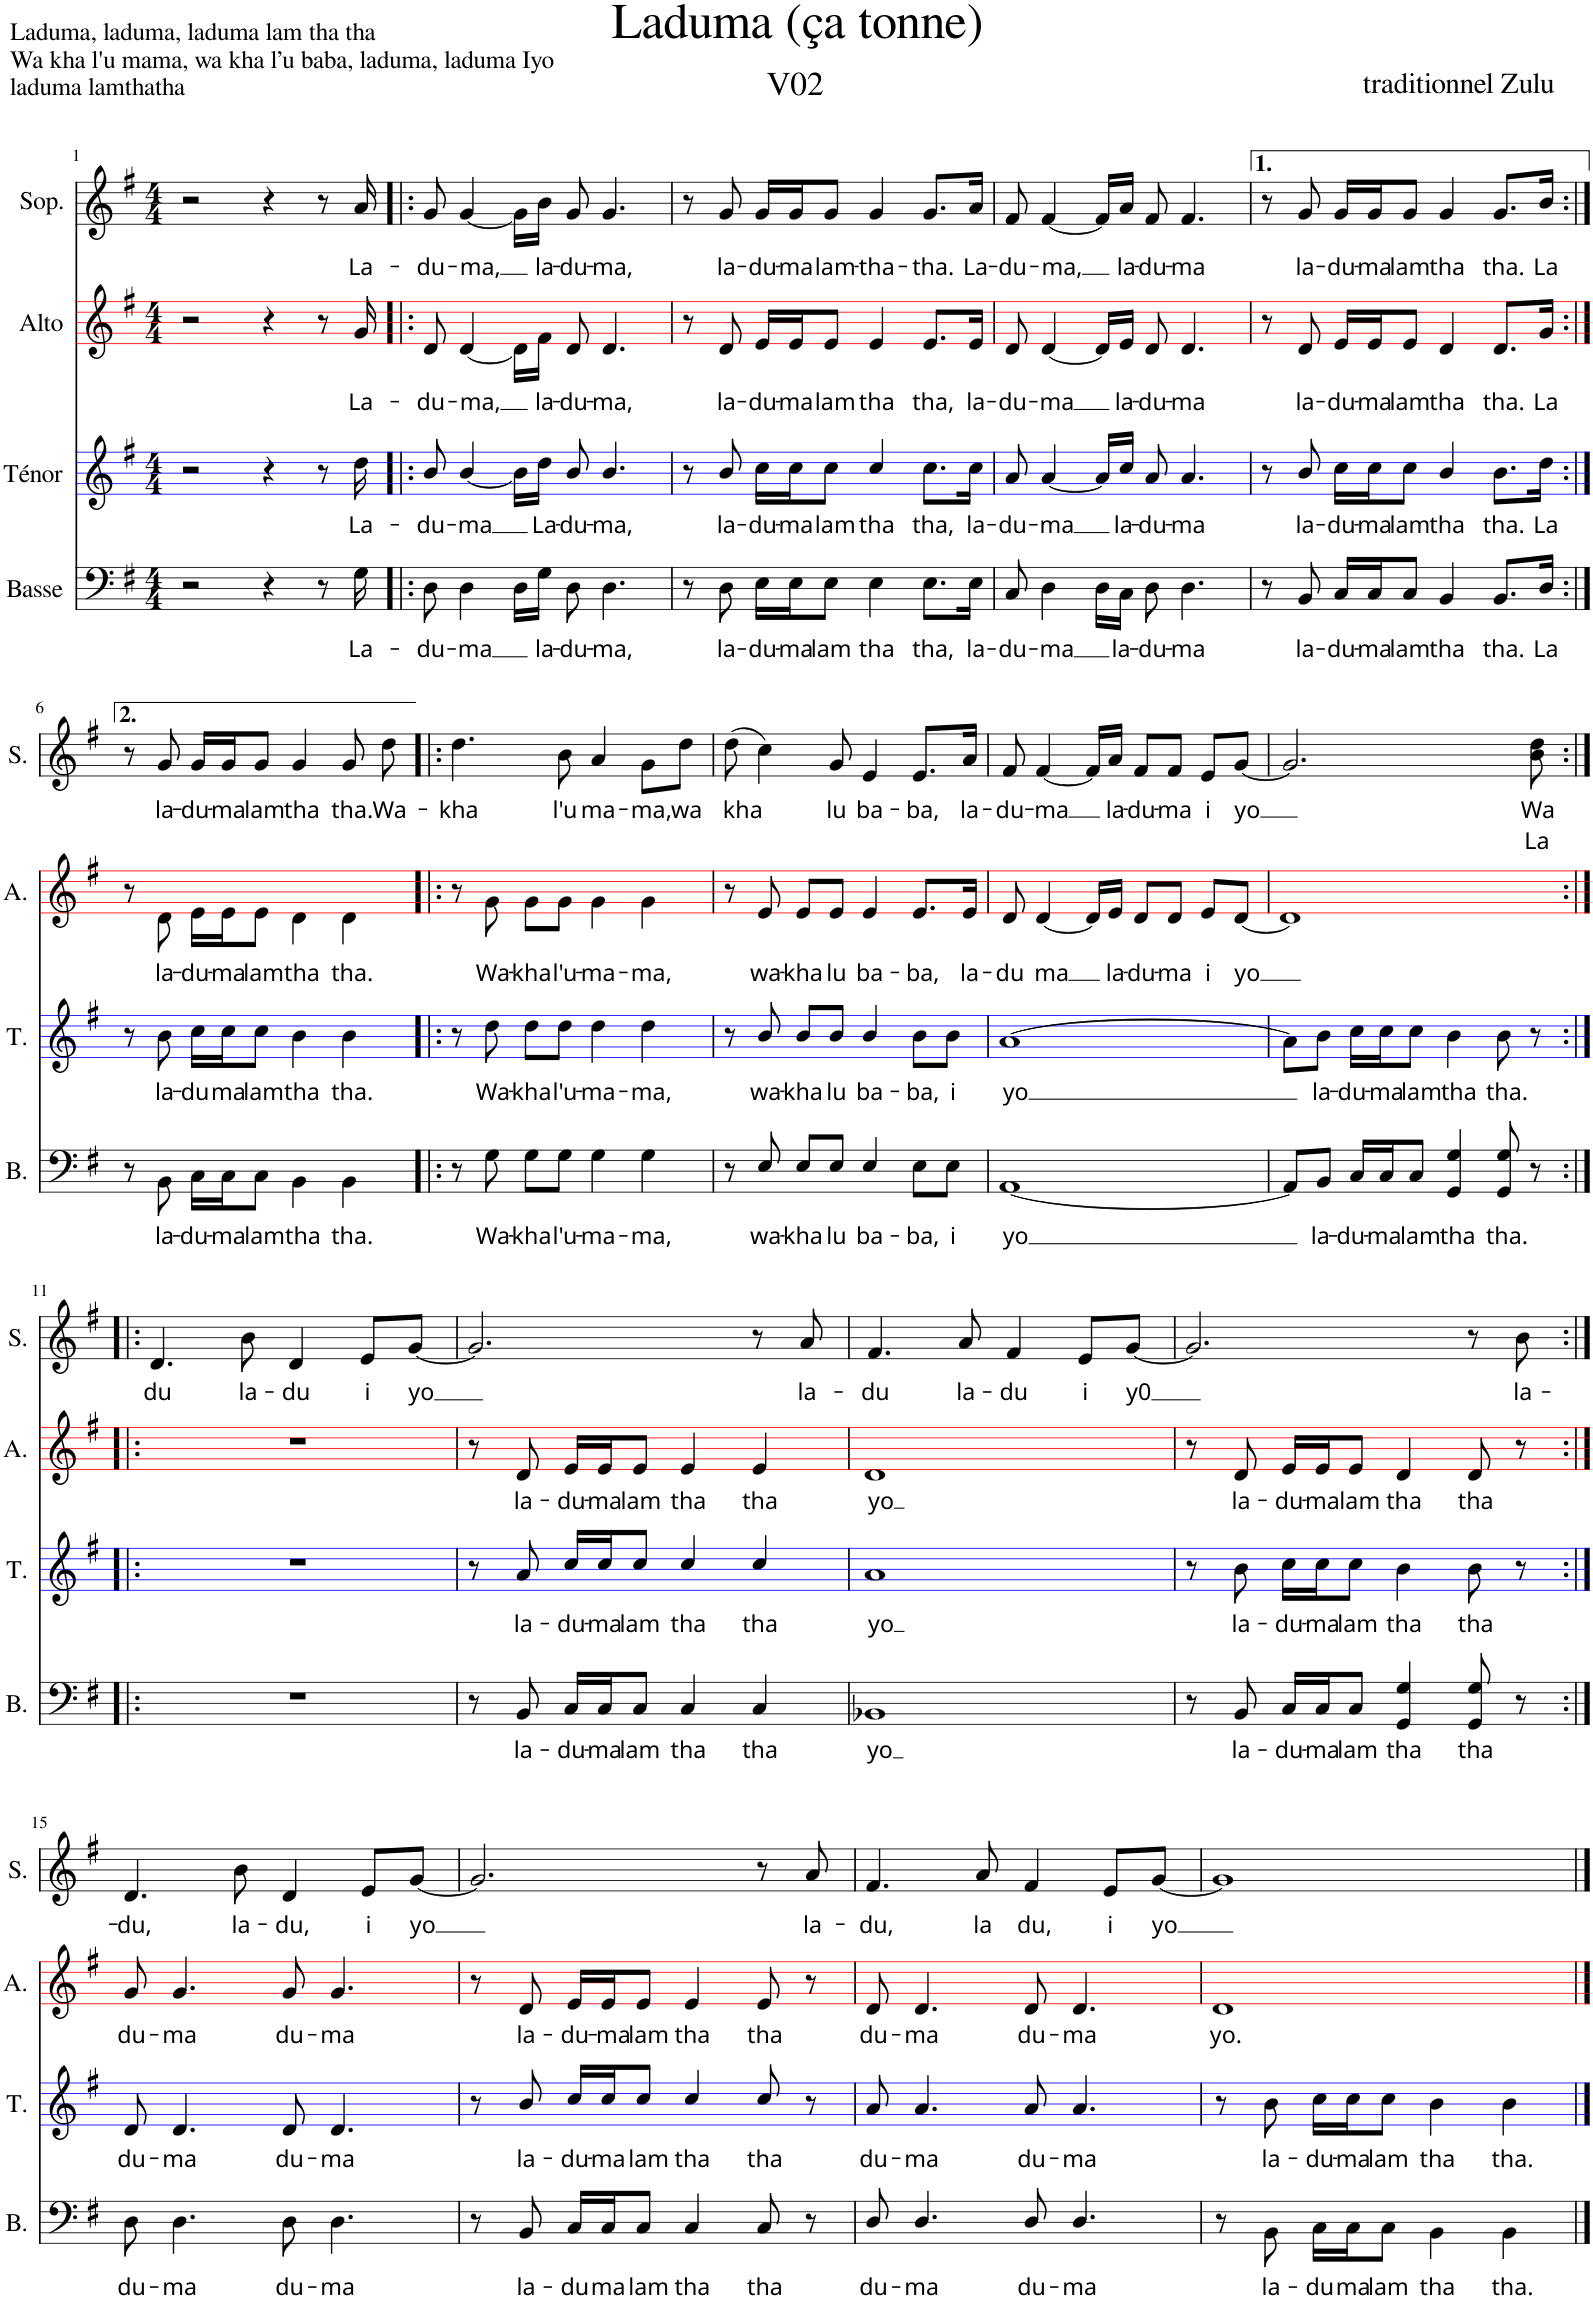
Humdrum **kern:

**kern	**text	**kern	**text	**kern	**text	**kern	**text	**text
*part4	*part4	*part3	*part3	*part2	*part2	*part1	*part1	*part1
*staff4	*staff4	*staff3	*staff3	*staff2	*staff2	*staff1	*staff1	*staff1
*I"Basse	*	*I"Ténor	*	*I"Alto	*	*I"Sop.	*	*
*I'B.	*	*I'T.	*	*I'A.	*	*I'S.	*	*
*	*	*stria5	*	*stria5	*	*	*	*
*clefF4	*	*clefG2	*	*clefG2	*	*clefG2	*	*
*k[f#]	*	*k[f#]	*	*k[f#]	*	*k[f#]	*	*
*M4/4	*	*M4/4	*	*M4/4	*	*M4/4	*	*
=1	=1	=1	=1	=1	=1	=1	=1	=1
2r	.	2r	.	2r	.	2r	.	.
4r	.	4r	.	4r	.	4r	.	.
8r	.	8r	.	8r	.	8r	.	.
!	!LO:LY:b	!	!LO:LY:b	!	!LO:LY:b	!	!LO:LY:b	!
16G\	La-	16dd\	La-	16g/	La-	16a/	La-	.
=2!|:	=2!|:	=2!|:	=2!|:	=2!|:	=2!|:	=2!|:	=2!|:	=2!|:
!	!LO:LY:b	!	!LO:LY:b	!	!LO:LY:b	!	!LO:LY:b	!
8D\	-du-	8b/	-du-	8d/	-du-	8g/	-du-	.
!	!LO:LY:b	!	!LO:LY:b	!	!LO:LY:b	!	!LO:LY:b	!
4D\	-ma	[<4b/	-ma	[<4d/	-ma,	[<4g/	-ma,	.
16D\LL	.	16b\LL]	.	16d\LL]	.	16g\LL]	.	.
!	!LO:LY:b	!	!LO:LY:b	!	!LO:LY:b	!	!LO:LY:b	!
16G\JJ	la-	16dd\JJ	La-	16f#\JJ	la-	16b\JJ	la-	.
!	!LO:LY:b	!	!LO:LY:b	!	!LO:LY:b	!	!LO:LY:b	!
8D\	-du-	8b/	-du-	8d/	-du-	8g/	-du-	.
!	!LO:LY:b	!	!LO:LY:b	!	!LO:LY:b	!	!LO:LY:b	!
4.D\	-ma,	4.b/	-ma,	4.d/	-ma,	4.g/	-ma,	.
=3	=3	=3	=3	=3	=3	=3	=3	=3
8r	.	8r	.	8r	.	8r	.	.
!	!LO:LY:b	!	!LO:LY:b	!	!LO:LY:b	!	!LO:LY:b	!
8D\	la-	8b/	la-	8d/	la-	8g/	la-	.
!	!LO:LY:b	!	!LO:LY:b	!	!LO:LY:b	!	!LO:LY:b	!
16E\LL	-du-	16cc\LL	-du-	16e/LL	-du-	16g/LL	-du-	.
!	!LO:LY:b	!	!LO:LY:b	!	!LO:LY:b	!	!LO:LY:b	!
16E\J	-ma	16cc\J	-ma	16e/J	-ma	16g/J	-ma	.
!	!LO:LY:b	!	!LO:LY:b	!	!LO:LY:b	!	!LO:LY:b	!
8E\J	lam	8cc\J	lam	8e/J	lam	8g/J	lam-	.
!	!LO:LY:b	!	!LO:LY:b	!	!LO:LY:b	!	!LO:LY:b	!
4E\	tha	4cc/	tha	4e/	tha	4g/	-tha-	.
!	!LO:LY:b	!	!LO:LY:b	!	!LO:LY:b	!	!LO:LY:b	!
8.E\L	tha,	8.cc\L	tha,	8.e/L	tha,	8.g/L	-tha.	.
!	!LO:LY:b	!	!LO:LY:b	!	!LO:LY:b	!	!LO:LY:b	!
16E\Jk	la-	16cc\Jk	la-	16e/Jk	la-	16a/Jk	La-	.
=4	=4	=4	=4	=4	=4	=4	=4	=4
!	!LO:LY:b	!	!LO:LY:b	!	!LO:LY:b	!	!LO:LY:b	!
8C/	-du-	8a/	-du-	8d/	-du-	8f#/	-du-	.
!	!LO:LY:b	!	!LO:LY:b	!	!LO:LY:b	!	!LO:LY:b	!
4D\	-ma	[<4a/	-ma	[<4d/	-ma	[<4f#/	-ma,	.
16D\LL	.	16a/LL]	.	16d/LL]	.	16f#/LL]	.	.
!	!LO:LY:b	!	!LO:LY:b	!	!LO:LY:b	!	!LO:LY:b	!
16C\JJ	la-	16cc/JJ	la-	16e/JJ	la-	16a/JJ	la-	.
!	!LO:LY:b	!	!LO:LY:b	!	!LO:LY:b	!	!LO:LY:b	!
8D\	-du-	8a/	-du-	8d/	-du-	8f#/	-du-	.
!	!LO:LY:b	!	!LO:LY:b	!	!LO:LY:b	!	!LO:LY:b	!
4.D\	-ma	4.a/	-ma	4.d/	-ma	4.f#/	-ma	.
=5	=5	=5	=5	=5	=5	=5	=5	=5
8r	.	8r	.	8r	.	8r	.	.
!	!LO:LY:b	!	!LO:LY:b	!	!LO:LY:b	!	!LO:LY:b	!
8BB/	la-	8b/	la-	8d/	la-	8g/	la-	.
!	!LO:LY:b	!	!LO:LY:b	!	!LO:LY:b	!	!LO:LY:b	!
16C/LL	-du-	16cc\LL	-du-	16e/LL	-du-	16g/LL	-du-	.
!	!LO:LY:b	!	!LO:LY:b	!	!LO:LY:b	!	!LO:LY:b	!
16C/J	-ma	16cc\J	-ma	16e/J	-ma	16g/J	-ma	.
!	!LO:LY:b	!	!LO:LY:b	!	!LO:LY:b	!	!LO:LY:b	!
8C/J	lam	8cc\J	lam	8e/J	lam	8g/J	lam	.
!	!LO:LY:b	!	!LO:LY:b	!	!LO:LY:b	!	!LO:LY:b	!
4BB/	tha	4b/	tha	4d/	tha	4g/	tha	.
!	!LO:LY:b	!	!LO:LY:b	!	!LO:LY:b	!	!LO:LY:b	!
8.BB/L	tha.	8.b\L	tha.	8.d/L	tha.	8.g/L	tha.	.
!	!LO:LY:b	!	!LO:LY:b	!	!LO:LY:b	!	!LO:LY:b	!
16D/Jk	La	16dd\Jk	La	16g/Jk	La	16b/Jk	La	.
!!LO:LB:g=z
=6:|!	=6:|!	=6:|!	=6:|!	=6:|!	=6:|!	=6:|!	=6:|!	=6:|!
8r	.	8r	.	8r	.	8r	.	.
!	!LO:LY:b	!	!LO:LY:b	!	!LO:LY:b	!	!LO:LY:b	!
8BB\	la-	8b\	la-	8d\	la-	8g/	la-	.
!	!LO:LY:b	!	!LO:LY:b	!	!LO:LY:b	!	!LO:LY:b	!
16C\LL	-du-	16cc\LL	-du	16e\LL	-du-	16g/LL	-du-	.
!	!LO:LY:b	!	!LO:LY:b	!	!LO:LY:b	!	!LO:LY:b	!
16C\J	-ma	16cc\J	ma	16e\J	-ma	16g/J	-ma	.
!	!LO:LY:b	!	!LO:LY:b	!	!LO:LY:b	!	!LO:LY:b	!
8C\J	lam	8cc\J	lam	8e\J	lam	8g/J	lam	.
!	!LO:LY:b	!	!LO:LY:b	!	!LO:LY:b	!	!LO:LY:b	!
4BB\	tha	4b\	tha	4d\	tha	4g/	tha	.
!	!LO:LY:b	!	!LO:LY:b	!	!LO:LY:b	!	!LO:LY:b	!
4BB\	tha.	4b\	tha.	4d\	tha.	8g/	tha.	.
!	!	!	!	!	!	!	!LO:LY:b	!
.	.	.	.	.	.	8dd\	Wa-	.
=7!|:	=7!|:	=7!|:	=7!|:	=7!|:	=7!|:	=7!|:	=7!|:	=7!|:
!	!	!	!	!	!	!	!LO:LY:b	!
8r	.	8r	.	8r	.	4.dd\	-kha	.
!	!LO:LY:b	!	!LO:LY:b	!	!LO:LY:b	!	!	!
8G\	Wa-	8dd\	Wa-	8g\	Wa-	.	.	.
!	!LO:LY:b	!	!LO:LY:b	!	!LO:LY:b	!	!	!
8G\L	-kha	8dd\L	-kha	8g\L	-kha	.	.	.
!	!LO:LY:b	!	!LO:LY:b	!	!LO:LY:b	!	!LO:LY:b	!
8G\J	l'u-	8dd\J	l'u-	8g\J	l'u-	8b\	l'u	.
!	!LO:LY:b	!	!LO:LY:b	!	!LO:LY:b	!	!LO:LY:b	!
4G\	-ma-	4dd\	-ma-	4g\	-ma-	4a/	ma-	.
!	!LO:LY:b	!	!LO:LY:b	!	!LO:LY:b	!	!LO:LY:b	!
4G\	-ma,	4dd\	-ma,	4g\	-ma,	8g\L	-ma,	.
!	!	!	!	!	!	!	!LO:LY:b	!
.	.	.	.	.	.	8dd\J	wa	.
=8	=8	=8	=8	=8	=8	=8	=8	=8
!	!	!	!	!	!	!	!LO:LY:b	!
8r	.	8r	.	8r	.	(8dd\	kha	.
!	!LO:LY:b	!	!LO:LY:b	!	!LO:LY:b	!	!	!
8E/	wa-	8b/	wa-	8e/	wa-	4cc\)	.	.
!	!LO:LY:b	!	!LO:LY:b	!	!LO:LY:b	!	!	!
8E/L	-kha	8b/L	-kha	8e/L	-kha	.	.	.
!	!LO:LY:b	!	!LO:LY:b	!	!LO:LY:b	!	!LO:LY:b	!
8E/J	lu	8b/J	lu	8e/J	lu	8g/	lu	.
!	!LO:LY:b	!	!LO:LY:b	!	!LO:LY:b	!	!LO:LY:b	!
4E/	ba-	4b/	ba-	4e/	ba-	4e/	ba-	.
!	!LO:LY:b	!	!LO:LY:b	!	!LO:LY:b	!	!LO:LY:b	!
8E\L	-ba,	8b\L	-ba,	8.e/L	-ba,	8.e/L	-ba,	.
!	!LO:LY:b	!	!LO:LY:b	!	!	!	!	!
8E\J	i	8b\J	i	.	.	.	.	.
!	!	!	!	!	!LO:LY:b	!	!LO:LY:b	!
.	.	.	.	16e/Jk	la-	16a/Jk	la-	.
=9	=9	=9	=9	=9	=9	=9	=9	=9
!	!LO:LY:b	!	!LO:LY:b	!	!LO:LY:b	!	!LO:LY:b	!
[1AA	yo	[1a	yo	8d/	-du	8f#/	-du-	.
!	!	!	!	!	!LO:LY:b	!	!LO:LY:b	!
.	.	.	.	[<4d/	ma	[<4f#/	-ma	.
.	.	.	.	16d/LL]	.	16f#/LL]	.	.
!	!	!	!	!	!LO:LY:b	!	!LO:LY:b	!
.	.	.	.	16e/JJ	la-	16a/JJ	la-	.
!	!	!	!	!	!LO:LY:b	!	!LO:LY:b	!
.	.	.	.	8d/L	-du-	8f#/L	-du-	.
!	!	!	!	!	!LO:LY:b	!	!LO:LY:b	!
.	.	.	.	8d/J	-ma	8f#/J	-ma	.
!	!	!	!	!	!LO:LY:b	!	!LO:LY:b	!
.	.	.	.	8e/L	i	8e/L	i	.
!	!	!	!	!	!LO:LY:b	!	!LO:LY:b	!
.	.	.	.	[<8d/J	yo	[8g/J	yo	.
=10	=10	=10	=10	=10	=10	=10	=10	=10
8AA/L]	.	8a\L]	.	1d]	.	2.g/]	.	.
!	!LO:LY:b	!	!LO:LY:b	!	!	!	!	!
8BB/J	la-	8b\J	la-	.	.	.	.	.
!	!LO:LY:b	!	!LO:LY:b	!	!	!	!	!
16C/LL	-du-	16cc\LL	-du-	.	.	.	.	.
!	!LO:LY:b	!	!LO:LY:b	!	!	!	!	!
16C/J	-ma	16cc\J	-ma	.	.	.	.	.
!	!LO:LY:b	!	!LO:LY:b	!	!	!	!	!
8C/J	lam	8cc\J	lam	.	.	.	.	.
!	!LO:LY:b	!	!LO:LY:b	!	!	!	!	!
4GG/ 4G/	tha	4b\	tha	.	.	.	.	.
!	!LO:LY:b	!	!LO:LY:b	!	!	!	!	!
8GG/ 8G/	tha.	8b\	tha.	.	.	8ryy	.	.
!	!	!	!	!	!	!	!LO:LY:b	!LO:LY:b
8r	.	8r	.	.	.	8b\ 8dd\	Wa	La
!!LO:LB:g=z
=11:|!|:	=11:|!|:	=11:|!|:	=11:|!|:	=11:|!|:	=11:|!|:	=11:|!|:	=11:|!|:	=11:|!|:
!	!	!	!	!	!	!	!LO:LY:b	!
1r	.	1r	.	1r	.	4.d/	-du	.
!	!	!	!	!	!	!	!LO:LY:b	!
.	.	.	.	.	.	8b\	la-	.
!	!	!	!	!	!	!	!LO:LY:b	!
.	.	.	.	.	.	4d/	-du	.
!	!	!	!	!	!	!	!LO:LY:b	!
.	.	.	.	.	.	8e/L	i	.
!	!	!	!	!	!	!	!LO:LY:b	!
.	.	.	.	.	.	[8g/J	yo	.
=12	=12	=12	=12	=12	=12	=12	=12	=12
8r	.	8r	.	8r	.	2.g/]	.	.
!	!LO:LY:b	!	!LO:LY:b	!	!LO:LY:b	!	!	!
8BB/	la-	8a/	la-	8d/	la-	.	.	.
!	!LO:LY:b	!	!LO:LY:b	!	!LO:LY:b	!	!	!
16C/LL	-du-	16cc/LL	-du-	16e/LL	-du-	.	.	.
!	!LO:LY:b	!	!LO:LY:b	!	!LO:LY:b	!	!	!
16C/J	-ma	16cc/J	-ma	16e/J	-ma	.	.	.
!	!LO:LY:b	!	!LO:LY:b	!	!LO:LY:b	!	!	!
8C/J	lam	8cc/J	lam	8e/J	lam	.	.	.
!	!LO:LY:b	!	!LO:LY:b	!	!LO:LY:b	!	!	!
4C/	tha	4cc/	tha	4e/	tha	.	.	.
!	!LO:LY:b	!	!LO:LY:b	!	!LO:LY:b	!	!	!
4C/	tha	4cc/	tha	4e/	tha	8r	.	.
!	!	!	!	!	!	!	!LO:LY:b	!
.	.	.	.	.	.	8a/	la-	.
=13	=13	=13	=13	=13	=13	=13	=13	=13
!	!LO:LY:b	!	!LO:LY:b	!	!LO:LY:b	!	!LO:LY:b	!
1BB-X	yo	1a	yo	1d	yo	4.f#/	-du	.
!	!	!	!	!	!	!	!LO:LY:b	!
.	.	.	.	.	.	8a/	la-	.
!	!	!	!	!	!	!	!LO:LY:b	!
.	.	.	.	.	.	4f#/	-du	.
!	!	!	!	!	!	!	!LO:LY:b	!
.	.	.	.	.	.	8e/L	i	.
!	!	!	!	!	!	!	!LO:LY:b	!
.	.	.	.	.	.	[<8g/J	y0	.
=14	=14	=14	=14	=14	=14	=14	=14	=14
8r	.	8r	.	8r	.	2.g/]	.	.
!	!LO:LY:b	!	!LO:LY:b	!	!LO:LY:b	!	!	!
8BB/	la-	8b\	la-	8d/	la-	.	.	.
!	!LO:LY:b	!	!LO:LY:b	!	!LO:LY:b	!	!	!
16C/LL	-du-	16cc\LL	-du-	16e/LL	-du-	.	.	.
!	!LO:LY:b	!	!LO:LY:b	!	!LO:LY:b	!	!	!
16C/J	-ma	16cc\J	-ma	16e/J	-ma	.	.	.
!	!LO:LY:b	!	!LO:LY:b	!	!LO:LY:b	!	!	!
8C/J	lam	8cc\J	lam	8e/J	lam	.	.	.
!	!LO:LY:b	!	!LO:LY:b	!	!LO:LY:b	!	!	!
4GG/ 4G/	tha	4b\	tha	4d/	tha	.	.	.
!	!LO:LY:b	!	!LO:LY:b	!	!LO:LY:b	!	!	!
8GG/ 8G/	tha	8b\	tha	8d/	tha	8r	.	.
!	!	!	!	!	!	!	!LO:LY:b	!
8r	.	8r	.	8r	.	8b\	la-	.
!!LO:LB:g=z
=15:|!	=15:|!	=15:|!	=15:|!	=15:|!	=15:|!	=15:|!	=15:|!	=15:|!
!	!LO:LY:b	!	!LO:LY:b	!	!LO:LY:b	!	!LO:LY:b	!
8D\	du-	8d/	du-	8g/	du-	4.d/	-du,	.
!	!LO:LY:b	!	!LO:LY:b	!	!LO:LY:b	!	!	!
4.D\	-ma	4.d/	-ma	4.g/	-ma	.	.	.
!	!	!	!	!	!	!	!LO:LY:b	!
.	.	.	.	.	.	8b\	la-	.
!	!LO:LY:b	!	!LO:LY:b	!	!LO:LY:b	!	!LO:LY:b	!
8D\	du-	8d/	du-	8g/	du-	4d/	-du,	.
!	!LO:LY:b	!	!LO:LY:b	!	!LO:LY:b	!	!	!
4.D\	-ma	4.d/	-ma	4.g/	-ma	.	.	.
!	!	!	!	!	!	!	!LO:LY:b	!
.	.	.	.	.	.	8e/L	i	.
!	!	!	!	!	!	!	!LO:LY:b	!
.	.	.	.	.	.	[8g/J	yo	.
=16	=16	=16	=16	=16	=16	=16	=16	=16
8r	.	8r	.	8r	.	2.g/]	.	.
!	!LO:LY:b	!	!LO:LY:b	!	!LO:LY:b	!	!	!
8BB/	la-	8b/	la-	8d/	la-	.	.	.
!	!LO:LY:b	!	!LO:LY:b	!	!LO:LY:b	!	!	!
16C/LL	-du	16cc/LL	-du-	16e/LL	-du-	.	.	.
!	!LO:LY:b	!	!LO:LY:b	!	!LO:LY:b	!	!	!
16C/J	ma	16cc/J	-ma	16e/J	-ma	.	.	.
!	!LO:LY:b	!	!LO:LY:b	!	!LO:LY:b	!	!	!
8C/J	lam	8cc/J	lam	8e/J	lam	.	.	.
!	!LO:LY:b	!	!LO:LY:b	!	!LO:LY:b	!	!	!
4C/	tha	4cc/	tha	4e/	tha	.	.	.
!	!LO:LY:b	!	!LO:LY:b	!	!LO:LY:b	!	!	!
8C/	tha	8cc/	tha	8e/	tha	8r	.	.
!	!	!	!	!	!	!	!LO:LY:b	!
8r	.	8r	.	8r	.	8a/	la-	.
=17	=17	=17	=17	=17	=17	=17	=17	=17
!	!LO:LY:b	!	!LO:LY:b	!	!LO:LY:b	!	!LO:LY:b	!
8D/	du-	8a/	du-	8d/	du-	4.f#/	-du,	.
!	!LO:LY:b	!	!LO:LY:b	!	!LO:LY:b	!	!	!
4.D/	-ma	4.a/	-ma	4.d/	-ma	.	.	.
!	!	!	!	!	!	!	!LO:LY:b	!
.	.	.	.	.	.	8a/	la	.
!	!LO:LY:b	!	!LO:LY:b	!	!LO:LY:b	!	!LO:LY:b	!
8D/	du-	8a/	du-	8d/	du-	4f#/	du,	.
!	!LO:LY:b	!	!LO:LY:b	!	!LO:LY:b	!	!	!
4.D/	-ma	4.a/	-ma	4.d/	-ma	.	.	.
!	!	!	!	!	!	!	!LO:LY:b	!
.	.	.	.	.	.	8e/L	i	.
!	!	!	!	!	!	!	!LO:LY:b	!
.	.	.	.	.	.	[8g/J	yo	.
=18	=18	=18	=18	=18	=18	=18	=18	=18
!	!	!	!	!	!LO:LY:b	!	!	!
8r	.	8r	.	1d	yo.	1g]	.	.
!	!LO:LY:b	!	!LO:LY:b	!	!	!	!	!
8BB\	la-	8b\	la-	.	.	.	.	.
!	!LO:LY:b	!	!LO:LY:b	!	!	!	!	!
16C\LL	-du	16cc\LL	-du-	.	.	.	.	.
!	!LO:LY:b	!	!LO:LY:b	!	!	!	!	!
16C\J	ma	16cc\J	-ma	.	.	.	.	.
!	!LO:LY:b	!	!LO:LY:b	!	!	!	!	!
8C\J	lam	8cc\J	lam	.	.	.	.	.
!	!LO:LY:b	!	!LO:LY:b	!	!	!	!	!
4BB\	tha	4b\	tha	.	.	.	.	.
!	!LO:LY:b	!	!LO:LY:b	!	!	!	!	!
4BB\	tha.	4b\	tha.	.	.	.	.	.
==	==	==	==	==	==	==	==	==
*-	*-	*-	*-	*-	*-	*-	*-	*-
